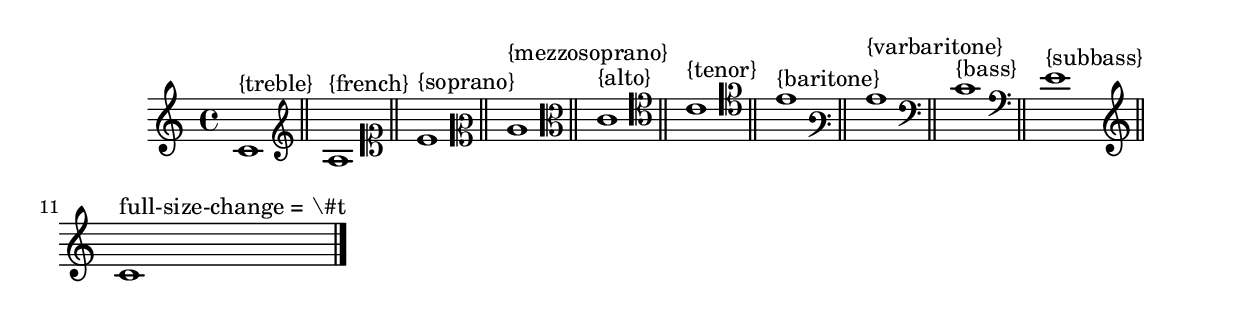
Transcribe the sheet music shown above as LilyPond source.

\version "2.1.26"

\header{

    texidoc=" Clefs with @code{full-size-change} should be typeset in
full size. For octaviated clefs, the ``8'' should appear closely above
or below the clef respectively."

}



\score {
       \notes{ 
       
         \clef "treble" c'1^"{treble}" \bar "||"
         \clef "french"c'1^"{french}" \bar "||"
         \clef "soprano"c'1^"{soprano}" \bar "||"
         \clef "mezzosoprano"c'1^"{mezzosoprano}" \bar "||"
         \clef "alto"c'1^"{alto}" \bar "||"
         \clef "tenor"c'1^"{tenor}" \bar "||"
         \clef "baritone"c'1^"{baritone}" \bar "||"
         \clef "varbaritone"c'1^"{varbaritone}" \bar "||"
         \clef "bass"c'1^"{bass}" \bar "||"
         \clef "subbass"c'1^"{subbass}" \bar "||"
	 \override Staff.Clef  #'full-size-change = ##t 
         \clef "treble" c'1^"full-size-change = \#t" \bar "|."
         }
         \paper{
	  raggedright = ##t
         }
}

